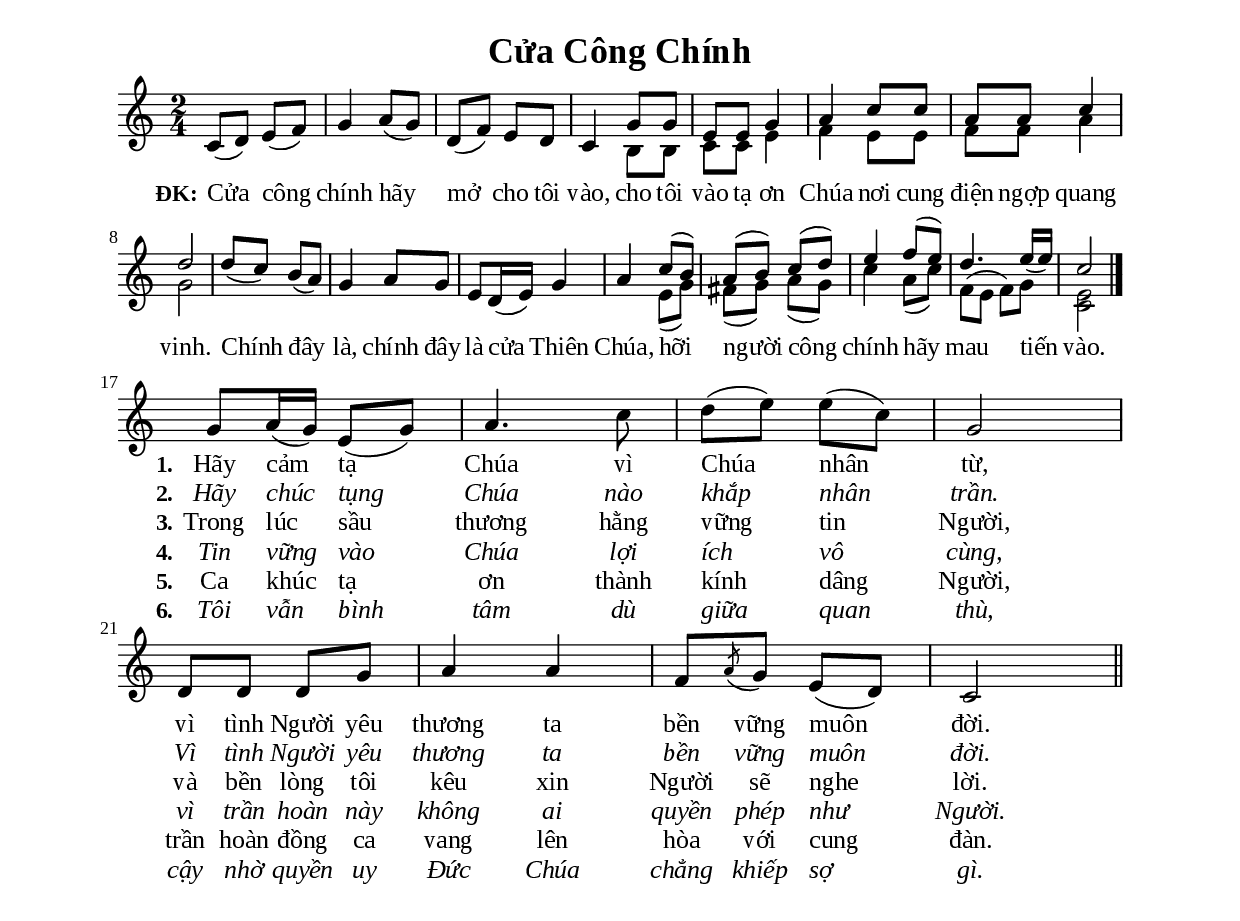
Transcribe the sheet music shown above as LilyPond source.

% Cài đặt chung
\version "2.20.0"
\include "english.ly"

\header {
  title = "Cửa Công Chính"
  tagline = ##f
}

global = {
  \key c \major
  \time 2/4
}

\paper {
  #(set-paper-size "a4")
  top-margin = 15\mm
  bottom-margin = 15\mm
  left-margin = 20\mm
  right-margin = 20\mm
  indent = #0
  #(define fonts
	 (make-pango-font-tree "Liberation Serif"
	 		       "Liberation Serif"
			       "Liberation Serif"
			       (/ 20 20)))
}

inNghieng = { \override LyricText.font-shape = #'italic }

% Nhạc điệp khúc
nhacDiepKhucSop = \relative c' {
  c8 _(d) e _(f) |
  g4 a8 _(g) |
  d _(f) e d |
  c4 g'8 g |
  e e g4 |
  a c8 c |
  a a c4 |
  d2 |
  d8 _(c) b _(a) |
  g4 a8 g |
  e d16 _(e) g4 |
  a c8 (b) |
  a (b) c (d) |
  e4 f8 (e) |
  d4. e16 _(e) |
  c2 \bar "|."
}

nhacDiepKhucBass = \relative c' {
  \skip 1.
  \skip 4
  b8 b |
  c c e4 |
  f e8 e |
  f f a4 |
  g2 |
  \skip 1.
  \skip 4
  e8 (g) |
  fs (g) a (g) |
  c4 a8 (c) |
  f, ^(e f) g |
  <e c>2
}

% Nhạc phiên khúc
nhacPhienKhuc = \relative c'' {
  \set Score.currentBarNumber = #17
  g8 a16 (g) e8 (g) |
  a4. c8 |
  d (e) e (c) |
  g2 |
  d8 d d g |
  a4 a |
  f8 \acciaccatura a8 g e (d) |
  c2 \bar "||"
}

% Lời điệp khúc
loiDiepKhuc = \lyricmode {
  \set stanza = #"ĐK:"
  Cửa công chính hãy mở cho tôi vào,
  cho tôi vào tạ ơn Chúa nơi cung điện ngợp quang vinh.
  Chính đây là, chính đây là cửa Thiên Chúa,
  hỡi người công chính hãy mau tiến vào.
}

% Lời phiên khúc
loiPhienKhucMot = \lyricmode {
  \set stanza = #"1."
  Hãy cảm tạ Chúa vì Chúa nhân từ,
  vì tình Người yêu thương ta bền vững muôn đời.
}

loiPhienKhucHai = \lyricmode {
  \set stanza = #"2."
  Hãy chúc tụng Chúa nào khắp nhân trần.
  Vì tình Người yêu thương ta bền vững muôn đời.
}

loiPhienKhucBa = \lyricmode {
  \set stanza = #"3."
  Trong lúc sầu thương hằng vững tin Người,
  và bền lòng tôi kêu xin Người sẽ nghe lời.
}

loiPhienKhucBon = \lyricmode {
  \set stanza = #"4."
  Tin vững vào Chúa lợi ích vô cùng,
  vì trần hoàn này không ai quyền phép như Người.
}

loiPhienKhucNam = \lyricmode {
  \set stanza = #"5."
  Ca khúc tạ ơn thành kính dâng Người,
  trần hoàn đồng ca vang lên hòa với cung đàn.
}

loiPhienKhucSau = \lyricmode {
  \set stanza = #"6."
  Tôi vẫn bình tâm dù giữa quan thù,
  cậy nhờ quyền uy Đức Chúa chẳng khiếp sợ gì.
}

% Dàn trang
\score {
  \new ChoirStaff <<
    \new Staff = chorus <<
      \new Voice = "sopranos" {
        \voiceOne \global \stemUp \nhacDiepKhucSop
      }
      \new Voice = "basses" {
        \voiceTwo \global \stemDown \nhacDiepKhucBass
      }
    >>
    \new Lyrics = basses
    \context Lyrics = basses \lyricsto sopranos \loiDiepKhuc
  >>
}

\score {
  \new ChoirStaff <<
    \new Staff = verses <<
      \override Staff.TimeSignature.transparent = ##t
      \new Voice = "verse" {
        \global \stemNeutral \nhacPhienKhuc
      }
    >>
    \new Lyrics \lyricsto verse \loiPhienKhucMot
    \new Lyrics \with \inNghieng \lyricsto verse \loiPhienKhucHai
    \new Lyrics \lyricsto verse \loiPhienKhucBa
    \new Lyrics \with \inNghieng \lyricsto verse \loiPhienKhucBon
    \new Lyrics \lyricsto verse \loiPhienKhucNam
    \new Lyrics \with \inNghieng \lyricsto verse \loiPhienKhucSau
  >>
}
